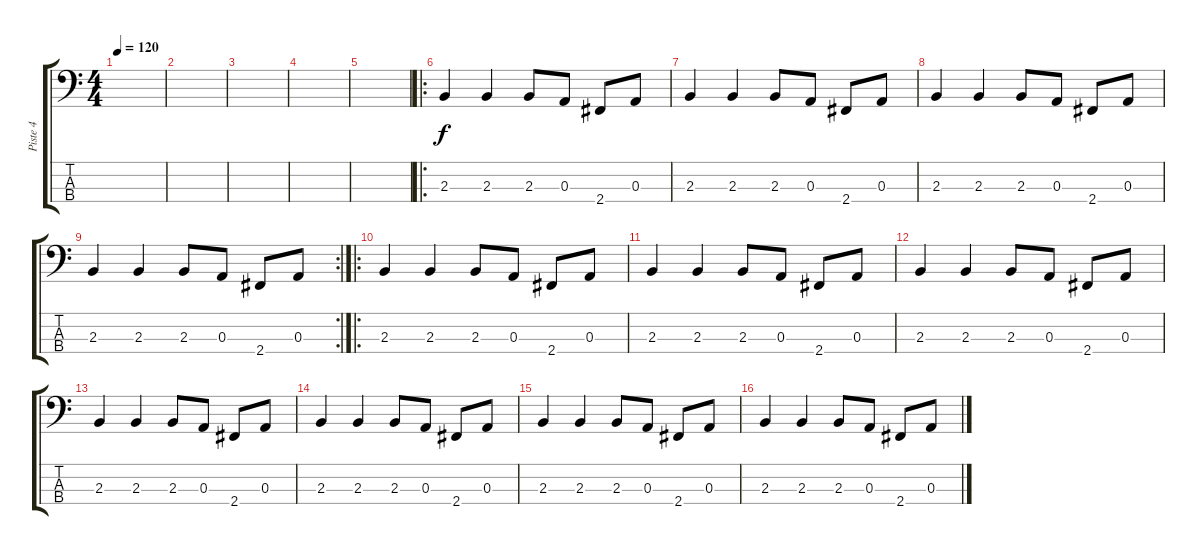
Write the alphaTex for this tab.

\track ("Piste 4" "Piste 4") {instrument slapbass1}
\staff {score tabs}
\tuning (G2 D2 A1 E1) {hide}
\ts (4 4)
\tempo 120
\clef f4
\ks c
|
|
|
|
|
\ro
2.3.4 2.3.4 2.3.8 0.3.8 2.4.8 0.3.8 |
2.3.4 2.3.4 2.3.8 0.3.8 2.4.8 0.3.8 |
2.3.4 2.3.4 2.3.8 0.3.8 2.4.8 0.3.8 |
\rc 2
2.3.4 2.3.4 2.3.8 0.3.8 2.4.8 0.3.8 |
\ro
2.3.4 2.3.4 2.3.8 0.3.8 2.4.8 0.3.8 |
2.3.4 2.3.4 2.3.8 0.3.8 2.4.8 0.3.8 |
2.3.4 2.3.4 2.3.8 0.3.8 2.4.8 0.3.8 |
2.3.4 2.3.4 2.3.8 0.3.8 2.4.8 0.3.8 |
2.3.4 2.3.4 2.3.8 0.3.8 2.4.8 0.3.8 |
2.3.4 2.3.4 2.3.8 0.3.8 2.4.8 0.3.8 |
2.3.4 2.3.4 2.3.8 0.3.8 2.4.8 0.3.8
